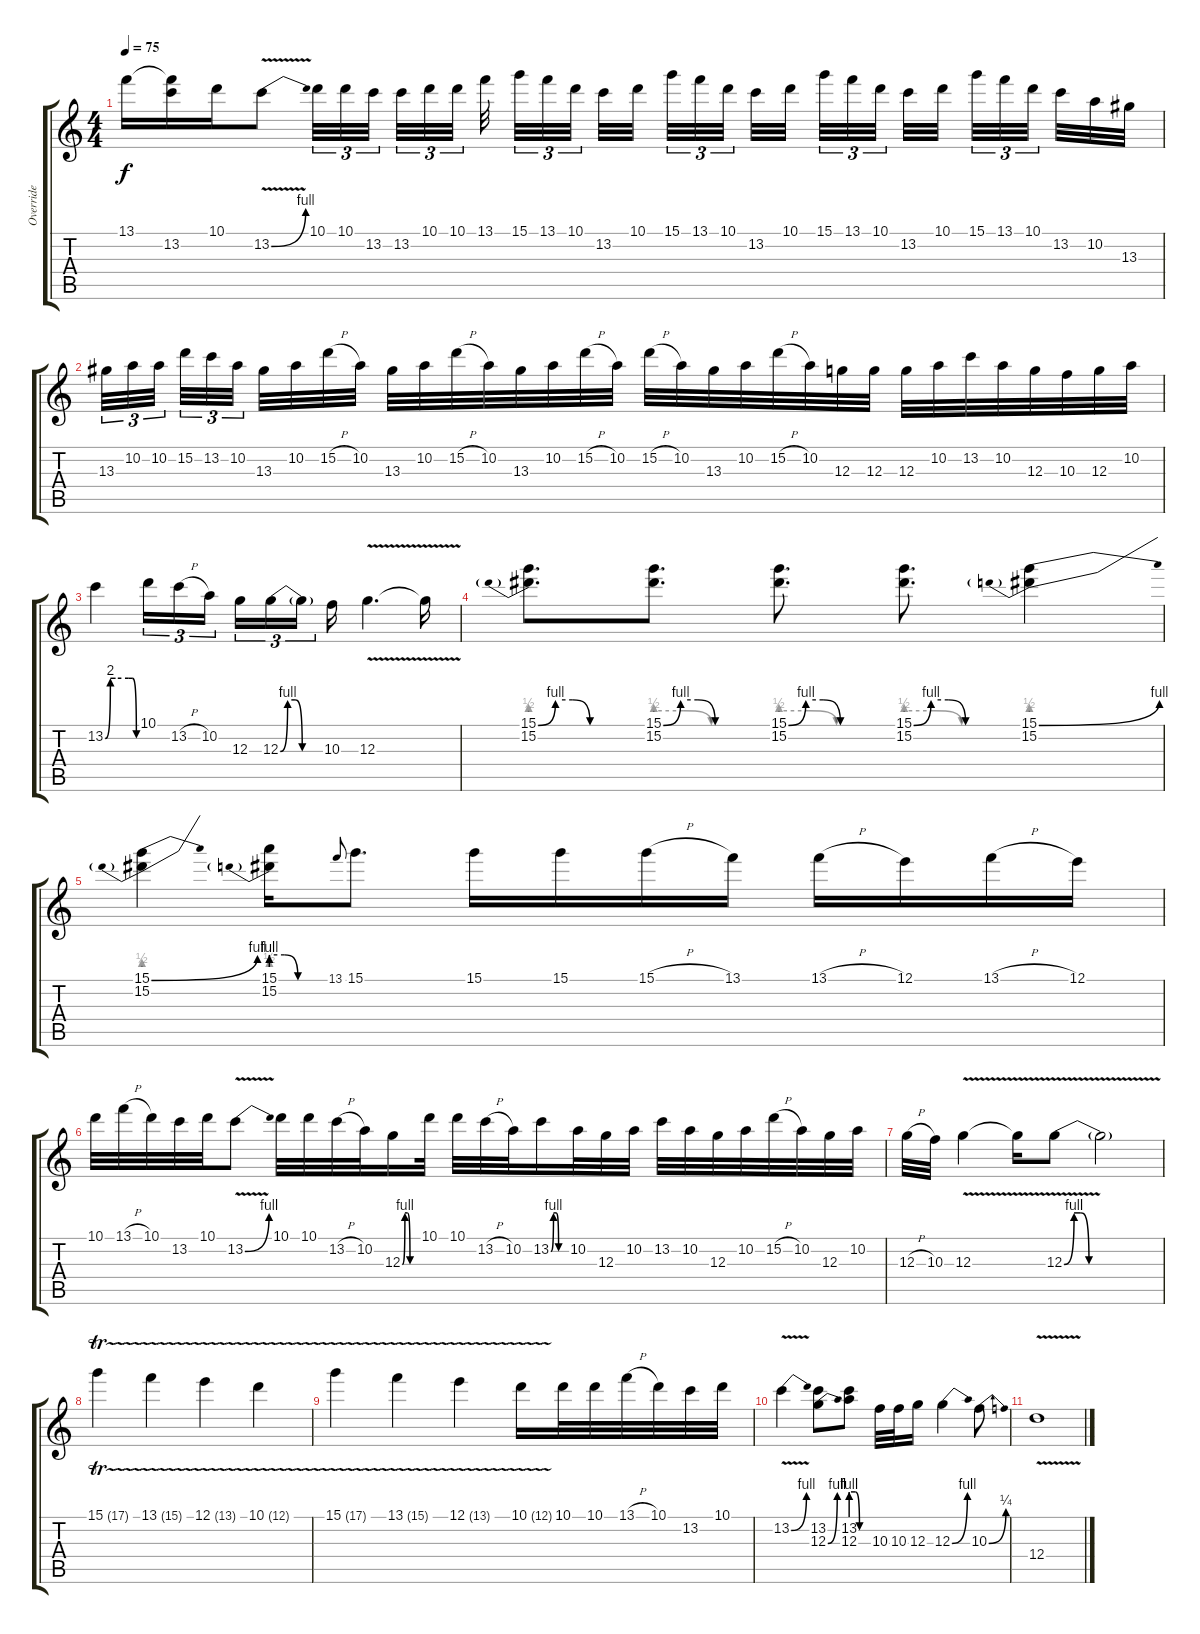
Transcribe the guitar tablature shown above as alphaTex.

\track ("Override" "Override") {instrument overdrivenguitar}
\staff {score tabs}
\tuning (E4 B3 G3 D3 A2 E2) {hide}
\ts (4 4)
\tempo 75
\clef g2
\ks c
13.1.16{dy f} (13.1{t} 13.2).16 10.1.16 13.2{be (bend 0 0 60 4) v}.8 10.1.32{tu (3 2)} 10.1.32{tu (3 2)} 13.2.32{tu (3 2) beam splitsecondary} 13.2.32{tu (3 2)} 10.1.32{tu (3 2)} 10.1.32{tu (3 2) beam splitsecondary} 13.1.32{beam splitsecondary} 15.1.32{tu (3 2)} 13.1.32{tu (3 2)} 10.1.32{tu (3 2) beam splitsecondary} 13.2.32 10.1.32{beam splitsecondary} 15.1.32{tu (3 2)} 13.1.32{tu (3 2)} 10.1.32{tu (3 2) beam splitsecondary} 13.2.32 10.1.32{beam splitsecondary} 15.1.32{tu (3 2)} 13.1.32{tu (3 2)} 10.1.32{tu (3 2) beam splitsecondary} 13.2.32 10.1.32{beam splitsecondary} 15.1.32{tu (3 2)} 13.1.32{tu (3 2)} 10.1.32{tu (3 2) beam splitsecondary} 13.2.32 10.2.32 13.3.32 |
13.3.32{tu (3 2)} 10.2.32{tu (3 2)} 10.2.32{tu (3 2) beam splitsecondary} 15.2.32{tu (3 2)} 13.2.32{tu (3 2)} 10.2.32{tu (3 2) beam splitsecondary} 13.3.32 10.2.32 15.2{h}.32 10.2.32 13.3.32 10.2.32 15.2{h}.32 10.2.32 13.3.32 10.2.32 15.2{h}.32 10.2.32 15.2{h}.32 10.2.32 13.3.32 10.2.32 15.2{h}.32 10.2.32 12.3.32 12.3.32 12.3.32 10.2.32 13.2.32 10.2.32 12.3.32 10.3.32 12.3.32 10.2.32 |
13.2{be (custom 0 0 10 8 20 8 45 8 52 8 60 0)}.4 10.1.16{tu (3 2)} 13.2{h}.16{tu (3 2)} 10.2.16{tu (3 2) beam splitsecondary} 12.3.16{tu (3 2)} 12.3{be (custom 0 0 10 4 20 4 30 0 60 0)}.16{tu (3 2)} 12.3{t}.16{tu (3 2)} 10.3.16 12.3{v}.4{d} 12.3{t}.16 |
(15.1{be (custom 0 0 10 4 20 4 30 0 60 0)} 15.2{be (prebend 0 2 60 2)}).8{d} (15.1{be (custom 0 0 10 4 20 4 30 0 60 0)} 15.2{be (custom 0 2 15 2 30 0 60 0)}).8{d} (15.1{be (custom 0 0 10 4 20 4 30 0 60 0)} 15.2{be (custom 0 2 15 2 30 0 60 0)}).8{d} (15.1{be (custom 0 0 10 4 20 4 30 0 60 0)} 15.2{be (custom 0 2 15 2 30 0 60 0)}).8{d} (15.1{be (bend 0 0 60 4)} 15.2{be (prebend 0 2 60 2)}).4 |
(15.1{be (bend 0 0 60 4)} 15.2{be (prebend 0 2 60 2)}).4 (15.1{be (custom 0 4 15 4 30 0 60 0)} 15.2{be (prebend 0 2 60 2)}).16 13.1.8{gr onbeat} 15.1.8{d} 15.1.16 15.1.16 15.1{h}.16 13.1.16 13.1{h}.16 12.1.16 13.1{h}.16 12.1.16 |
10.1.32 13.1{h}.32 10.1.32 13.2.32 10.1.32 13.2{be (bend 0 0 60 4) v}.8 10.1.32 10.1.32 13.2{h}.32 10.2.32 12.3{be (custom 0 0 10 4 20 4 30 0 60 0)}.16 10.1.32 10.1.32 13.2{h}.32 10.2.32 13.2{be (custom 0 0 10 4 20 4 30 0 60 0)}.16 10.2.32 12.3.32 10.2.32 13.2.32 10.2.32 12.3.32 10.2.32 15.2{h}.32 10.2.32 12.3.32 10.2.32 |
12.3{h}.32 10.3.32 12.3{v}.4 12.3{t}.16 12.3{be (custom 0 0 6 4 10 4 15 0 30 0 60 0) v}.8 12.3{t}.2 |
15.1{tr (17 32)}.4 13.1{tr (15 32)}.4 12.1{tr (13 32)}.4 10.1{tr (12 32)}.4 |
15.1{tr (17 32)}.4 13.1{tr (15 32)}.4 12.1{tr (13 32)}.4 10.1{tr (12 32)}.16 10.1.32 10.1.32 13.1{h}.32 10.1.32 13.2.32 10.1.32 |
13.2{be (bend 0 0 60 4) v}.4 (13.2 12.3{be (bend 0 0 60 4)}).8 (13.2 12.3{be (custom 0 4 15 4 30 0 60 0)}).8 10.3.32 10.3.32 12.3.16 12.3{be (bend 0 0 60 4)}.4 10.3{be (bend 0 0 60 1)}.8 |
12.4{v}.1
